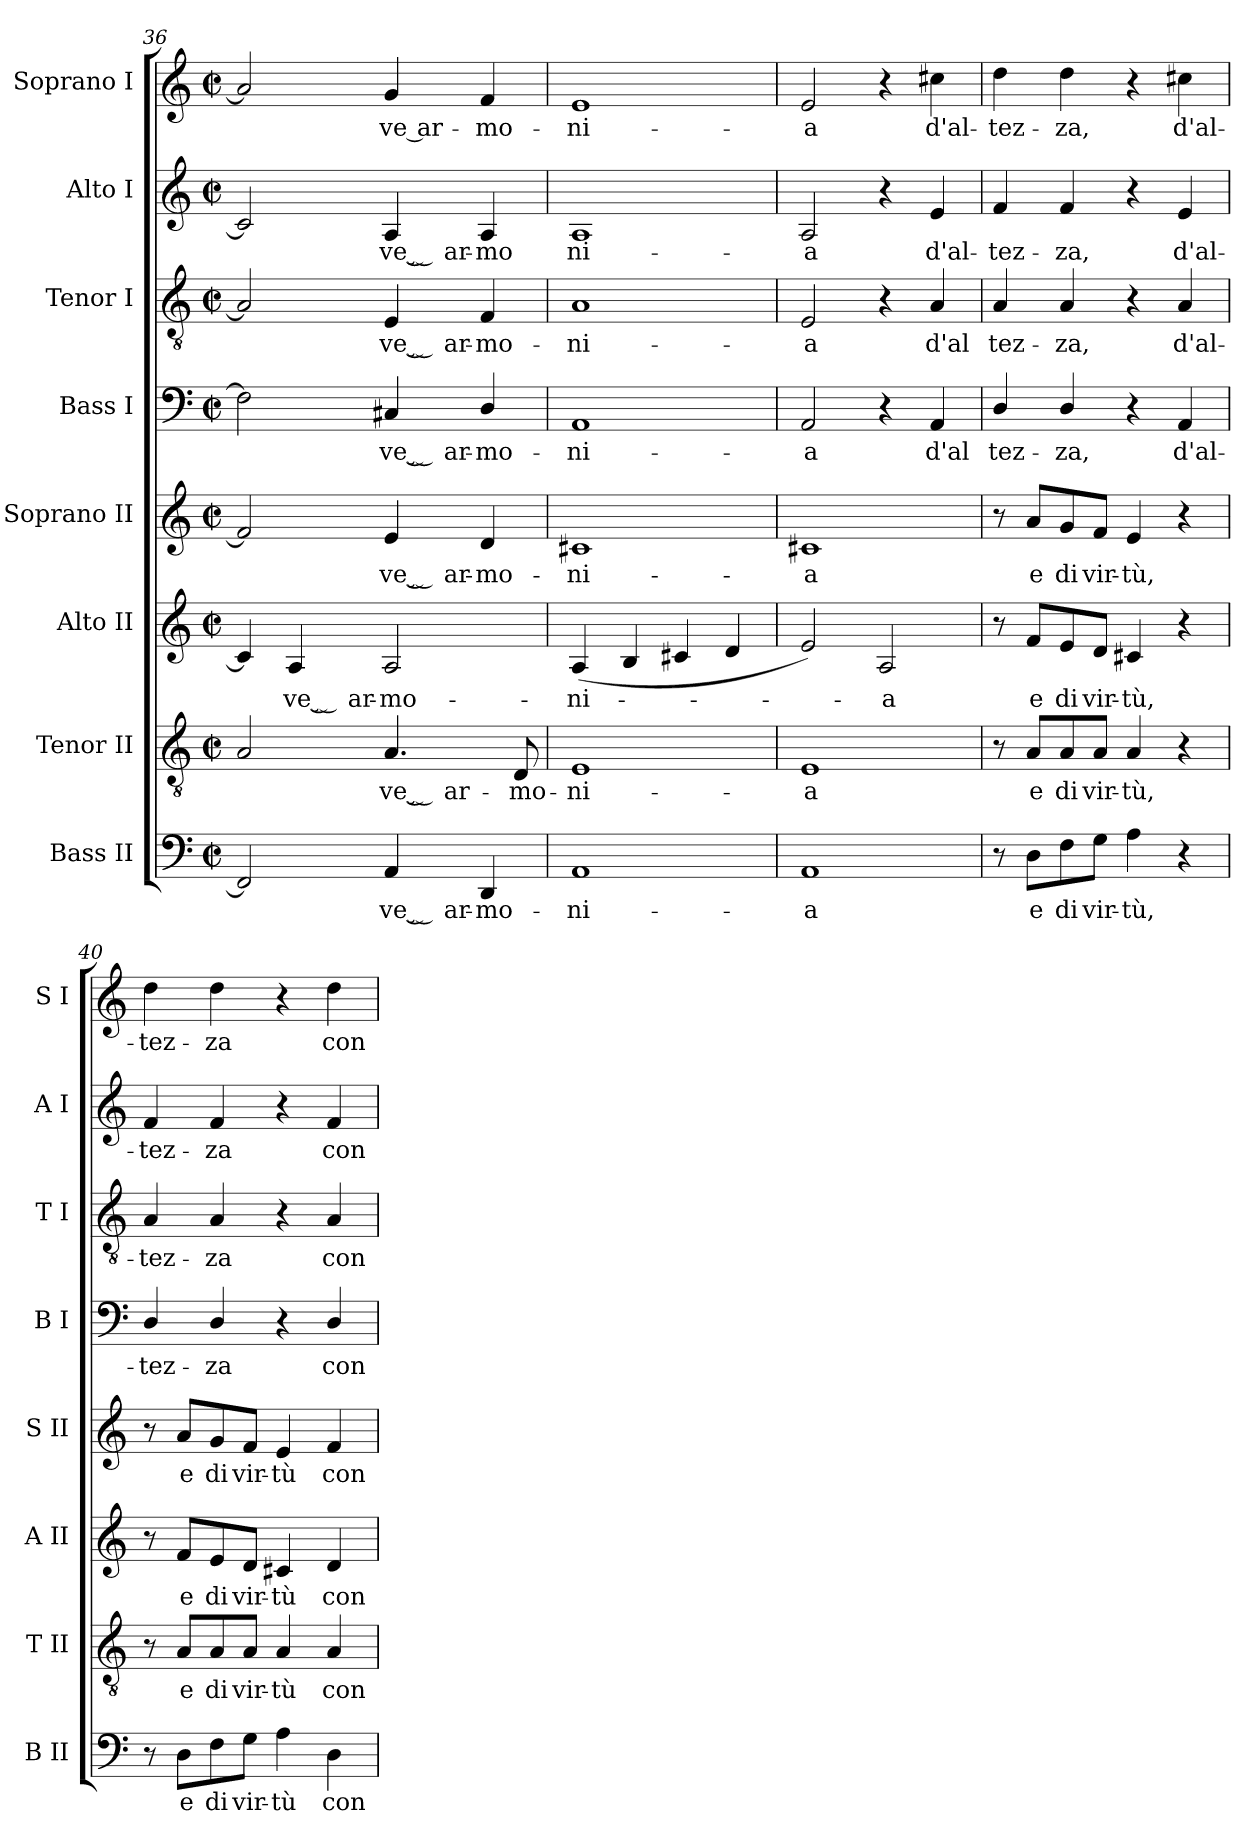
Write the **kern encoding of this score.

**kern	**text	**kern	**text	**kern	**text	**kern	**text	**kern	**text	**kern	**text	**kern	**text	**kern	**text
*part8	*part8	*part7	*part7	*part6	*part6	*part5	*part5	*part4	*part4	*part3	*part3	*part2	*part2	*part1	*part1
*staff8	*staff8	*staff7	*staff7	*staff6	*staff6	*staff5	*staff5	*staff4	*staff4	*staff3	*staff3	*staff2	*staff2	*staff1	*staff1
*I"Bass II	*	*I"Tenor II	*	*I"Alto II	*	*I"Soprano II	*	*I"Bass I	*	*I"Tenor I	*	*I"Alto I	*	*I"Soprano I	*
*I'B II	*	*I'T II	*	*I'A II	*	*I'S II	*	*I'B I	*	*I'T I	*	*I'A I	*	*I'S I	*
*clefF4	*	*clefGv2	*	*clefG2	*	*clefG2	*	*clefF4	*	*clefGv2	*	*clefG2	*	*clefG2	*
*k[]	*	*k[]	*	*k[]	*	*k[]	*	*k[]	*	*k[]	*	*k[]	*	*k[]	*
*C:	*	*C:	*	*C:	*	*C:	*	*C:	*	*C:	*	*C:	*	*C:	*
*M2/2	*	*M2/2	*	*M2/2	*	*M2/2	*	*M2/2	*	*M2/2	*	*M2/2	*	*M2/2	*
*met(c|)	*	*met(c|)	*	*met(c|)	*	*met(c|)	*	*met(c|)	*	*met(c|)	*	*met(c|)	*	*met(c|)	*
=36	=36	=36	=36	=36	=36	=36	=36	=36	=36	=36	=36	=36	=36	=36	=36
2FF]	.	2A	.	4c]	.	2f]	.	2F]	.	2A]	.	2c]	.	2a]	.
!	!	!	!	!	!LO:LY:b	!	!	!	!	!	!	!	!	!	!
.	.	.	.	4A	ve ̮ ar-	.	.	.	.	.	.	.	.	.	.
!	!LO:LY:b	!	!LO:LY:b	!	!LO:LY:b	!	!LO:LY:b	!	!LO:LY:b	!	!LO:LY:b	!	!LO:LY:b	!	!LO:LY:b
4AA	ve ̮ ar-	4.A	ve ̮ ar-	2A	-mo-	4e	ve ̮ ar-	4C#X	ve ̮ ar-	4E	ve ̮ ar-	4A	ve ̮ ar-	4g	ve ar-
!	!LO:LY:b	!	!	!	!	!	!LO:LY:b	!	!LO:LY:b	!	!LO:LY:b	!	!LO:LY:b	!	!LO:LY:b
4DD	-mo-	.	.	.	.	4d	-mo-	4D/	-mo-	4F	-mo-	4A	-mo	4f	-mo-
!	!	!	!LO:LY:b	!	!	!	!	!	!	!	!	!	!	!	!
.	.	8D	-mo-	.	.	.	.	.	.	.	.	.	.	.	.
=37	=37	=37	=37	=37	=37	=37	=37	=37	=37	=37	=37	=37	=37	=37	=37
!	!LO:LY:b	!	!LO:LY:b	!	!LO:LY:b	!	!LO:LY:b	!	!LO:LY:b	!	!LO:LY:b	!	!LO:LY:b	!	!LO:LY:b
1AA	-ni-	1E	-ni-	(<4A	-ni-	1c#X	-ni-	1AA	-ni-	1A	-ni-	1A	ni-	1e	-ni-
.	.	.	.	4B	.	.	.	.	.	.	.	.	.	.	.
.	.	.	.	4c#X	.	.	.	.	.	.	.	.	.	.	.
.	.	.	.	4d	.	.	.	.	.	.	.	.	.	.	.
=38	=38	=38	=38	=38	=38	=38	=38	=38	=38	=38	=38	=38	=38	=38	=38
!	!LO:LY:b	!	!LO:LY:b	!	!	!	!LO:LY:b	!	!LO:LY:b	!	!LO:LY:b	!	!LO:LY:b	!	!LO:LY:b
1AA	-a	1E	-a	2e)	.	1c#X	-a	2AA	-a	2E	-a	2A	-a	2e	-a
!	!	!	!	!	!LO:LY:b	!	!	!	!	!	!	!	!	!	!
.	.	.	.	2A	a	.	.	4r	.	4r	.	4r	.	4r	.
!	!	!	!	!	!	!	!	!	!LO:LY:b	!	!LO:LY:b	!	!LO:LY:b	!	!LO:LY:b
.	.	.	.	.	.	.	.	4AA	d'al	4A	d'al	4e	d'al-	4cc#X	d'al-
=39	=39	=39	=39	=39	=39	=39	=39	=39	=39	=39	=39	=39	=39	=39	=39
!	!	!	!	!	!	!	!	!	!LO:LY:b	!	!LO:LY:b	!	!LO:LY:b	!	!LO:LY:b
8r	.	8r	.	8r	.	8r	.	4D/	tez-	4A	tez-	4f	-tez-	4dd	-tez-
!	!LO:LY:b	!	!LO:LY:b	!	!LO:LY:b	!	!LO:LY:b	!	!	!	!	!	!	!	!
8D\L	e	8A/L	e	8f/L	e	8a/L	e	.	.	.	.	.	.	.	.
!	!LO:LY:b	!	!LO:LY:b	!	!LO:LY:b	!	!LO:LY:b	!	!LO:LY:b	!	!LO:LY:b	!	!LO:LY:b	!	!LO:LY:b
8F\	di	8A/	di	8e/	di	8g/	di	4D/	-za,	4A	-za,	4f	-za,	4dd	-za,
!	!LO:LY:b	!	!LO:LY:b	!	!LO:LY:b	!	!LO:LY:b	!	!	!	!	!	!	!	!
8G\J	vir-	8A/J	vir-	8d/J	vir-	8f/J	vir-	.	.	.	.	.	.	.	.
!	!LO:LY:b	!	!LO:LY:b	!	!LO:LY:b	!	!LO:LY:b	!	!	!	!	!	!	!	!
4A	-tù,	4A	-tù,	4c#X	-tù,	4e	-tù,	4r	.	4r	.	4r	.	4r	.
!	!	!	!	!	!	!	!	!	!LO:LY:b	!	!LO:LY:b	!	!LO:LY:b	!	!LO:LY:b
4r	.	4r	.	4r	.	4r	.	4AA	d'al-	4A	d'al-	4e	d'al-	4cc#X	d'al-
=40	=40	=40	=40	=40	=40	=40	=40	=40	=40	=40	=40	=40	=40	=40	=40
!	!	!	!	!	!	!	!	!	!LO:LY:b	!	!LO:LY:b	!	!LO:LY:b	!	!LO:LY:b
8r	.	8r	.	8r	.	8r	.	4D/	-tez-	4A	-tez-	4f	-tez-	4dd	-tez-
!	!LO:LY:b	!	!LO:LY:b	!	!LO:LY:b	!	!LO:LY:b	!	!	!	!	!	!	!	!
8D\L	e	8A/L	e	8f/L	e	8a/L	e	.	.	.	.	.	.	.	.
!	!LO:LY:b	!	!LO:LY:b	!	!LO:LY:b	!	!LO:LY:b	!	!LO:LY:b	!	!LO:LY:b	!	!LO:LY:b	!	!LO:LY:b
8F\	di	8A/	di	8e/	di	8g/	di	4D/	-za	4A	-za	4f	-za	4dd	-za
!	!LO:LY:b	!	!LO:LY:b	!	!LO:LY:b	!	!LO:LY:b	!	!	!	!	!	!	!	!
8G\J	vir-	8A/J	vir-	8d/J	vir-	8f/J	vir-	.	.	.	.	.	.	.	.
!	!LO:LY:b	!	!LO:LY:b	!	!LO:LY:b	!	!LO:LY:b	!	!	!	!	!	!	!	!
4A	-tù	4A	-tù	4c#X	-tù	4e	-tù	4r	.	4r	.	4r	.	4r	.
!	!LO:LY:b	!	!LO:LY:b	!	!LO:LY:b	!	!LO:LY:b	!	!LO:LY:b	!	!LO:LY:b	!	!LO:LY:b	!	!LO:LY:b
4D	con-	4A	con-	4d	con-	4f	con-	4D/	con-	4A	con-	4f	con-	4dd	con-
=	=	=	=	=	=	=	=	=	=	=	=	=	=	=	=
*-	*-	*-	*-	*-	*-	*-	*-	*-	*-	*-	*-	*-	*-	*-	*-
